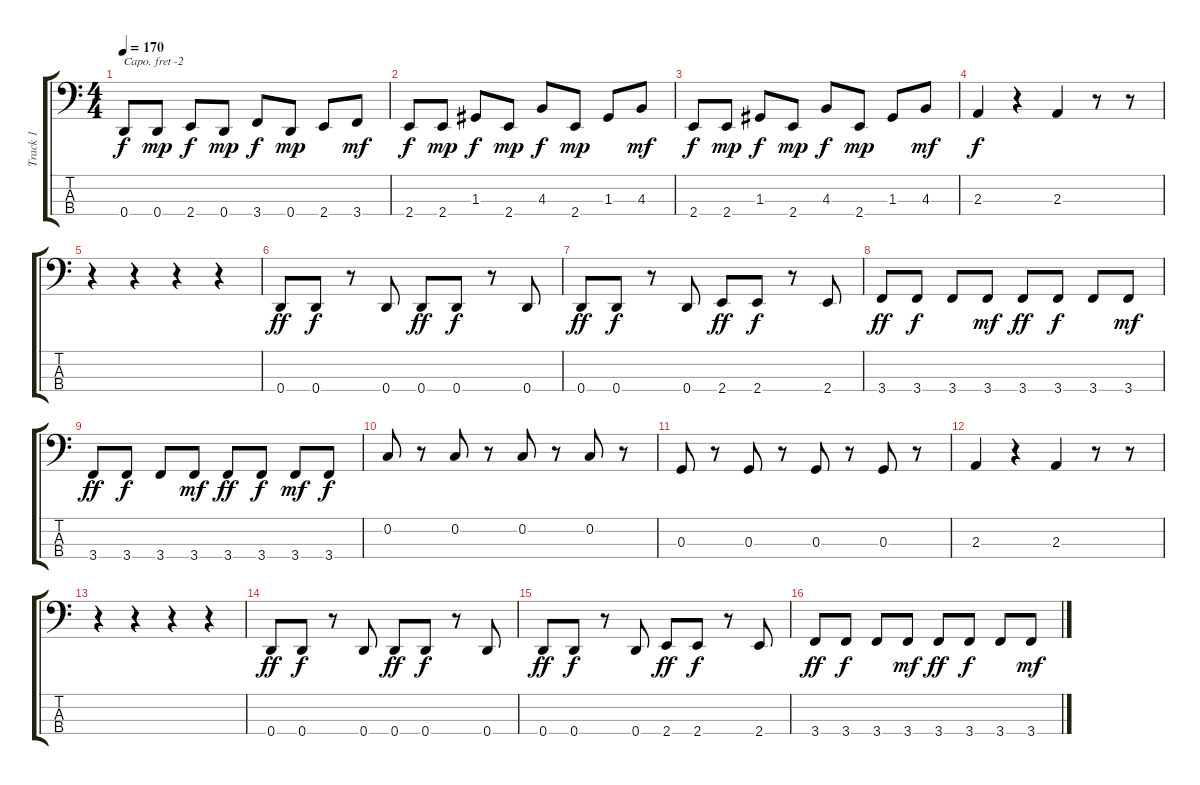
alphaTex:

\track ("Track 1" "Track 1") {instrument electricbasspick}
\staff {score tabs}
\capo -2
\tuning (G2 D2 A1 E1) {hide}
\ts (4 4)
\tempo 170
\clef f4
\ks c
0.4.8{dy f} 0.4.8{dy mp} 2.4.8{dy f} 0.4.8{dy mp} 3.4.8{dy f} 0.4.8{dy mp} 2.4.8 3.4.8{dy mf} |
2.4.8{dy f} 2.4.8{dy mp} 1.3.8{dy f} 2.4.8{dy mp} 4.3.8{dy f} 2.4.8{dy mp} 1.3.8 4.3.8{dy mf} |
2.4.8{dy f} 2.4.8{dy mp} 1.3.8{dy f} 2.4.8{dy mp} 4.3.8{dy f} 2.4.8{dy mp} 1.3.8 4.3.8{dy mf} |
2.3.4{dy f} r.4 2.3.4 r.8 r.8 |
r.4 r.4 r.4 r.4 |
0.4.8{dy ff} 0.4.8{dy f} r.8 0.4.8 0.4.8{dy ff} 0.4.8{dy f} r.8 0.4.8 |
0.4.8{dy ff} 0.4.8{dy f} r.8 0.4.8 2.4.8{dy ff} 2.4.8{dy f} r.8 2.4.8 |
3.4.8{dy ff} 3.4.8{dy f} 3.4.8 3.4.8{dy mf} 3.4.8{dy ff} 3.4.8{dy f} 3.4.8 3.4.8{dy mf} |
3.4.8{dy ff} 3.4.8{dy f} 3.4.8 3.4.8{dy mf} 3.4.8{dy ff} 3.4.8{dy f} 3.4.8{dy mf} 3.4.8{dy f} |
0.2.8 r.8 0.2.8 r.8 0.2.8 r.8 0.2.8 r.8 |
0.3.8 r.8 0.3.8 r.8 0.3.8 r.8 0.3.8 r.8 |
2.3.4 r.4 2.3.4 r.8 r.8 |
r.4 r.4 r.4 r.4 |
0.4.8{dy ff} 0.4.8{dy f} r.8 0.4.8 0.4.8{dy ff} 0.4.8{dy f} r.8 0.4.8 |
0.4.8{dy ff} 0.4.8{dy f} r.8 0.4.8 2.4.8{dy ff} 2.4.8{dy f} r.8 2.4.8 |
3.4.8{dy ff} 3.4.8{dy f} 3.4.8 3.4.8{dy mf} 3.4.8{dy ff} 3.4.8{dy f} 3.4.8 3.4.8{dy mf}
